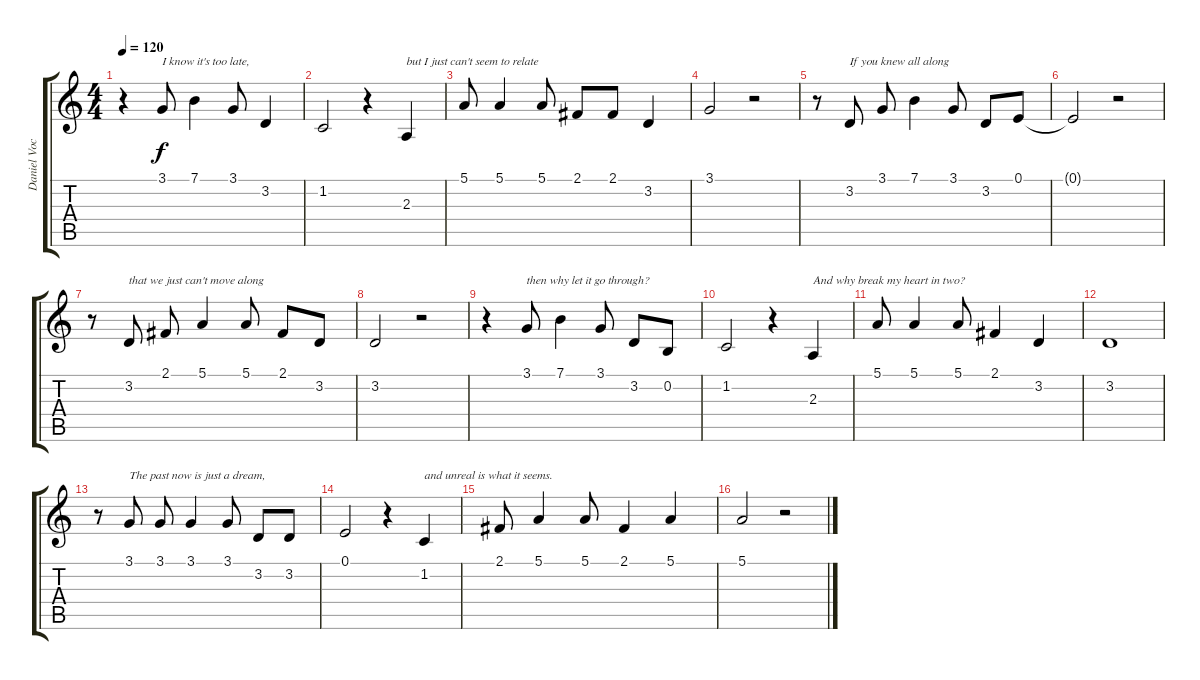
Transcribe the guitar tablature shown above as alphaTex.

\track ("Daniel Vocals" "Daniel Voc") {instrument tenorsax}
\staff {score tabs}
\tuning (E4 B3 G3 D3 A2 E2) {hide}
\ts (4 4)
\tempo 120
\clef g2
\ks c
r.4{dy f} 3.1.8{txt "I know it's too late,"} 7.1.4 3.1.8 3.2.4 |
1.2.2 r.4 2.3.4{txt "but I just can't seem to relate"} |
5.1.8 5.1.4 5.1.8 2.1.8 2.1.8 3.2.4 |
3.1.2 r.2 |
r.8 3.2.8{txt "If you knew all along"} 3.1.8 7.1.4 3.1.8 3.2.8 0.1.8 |
0.1{t}.2 r.2 |
r.8 3.2.8{txt "that we just can't move along"} 2.1.8 5.1.4 5.1.8 2.1.8 3.2.8 |
3.2.2 r.2 |
r.4 3.1.8{txt "then why let it go through?"} 7.1.4 3.1.8 3.2.8 0.2.8 |
1.2.2 r.4 2.3.4{txt "And why break my heart in two?"} |
5.1.8 5.1.4 5.1.8 2.1.4 3.2.4 |
3.2.1 |
r.8 3.1.8{txt "The past now is just a dream,"} 3.1.8 3.1.4 3.1.8 3.2.8 3.2.8 |
0.1.2 r.4 1.2.4{txt "and unreal is what it seems."} |
2.1.8 5.1.4 5.1.8 2.1.4 5.1.4 |
5.1.2 r.2
